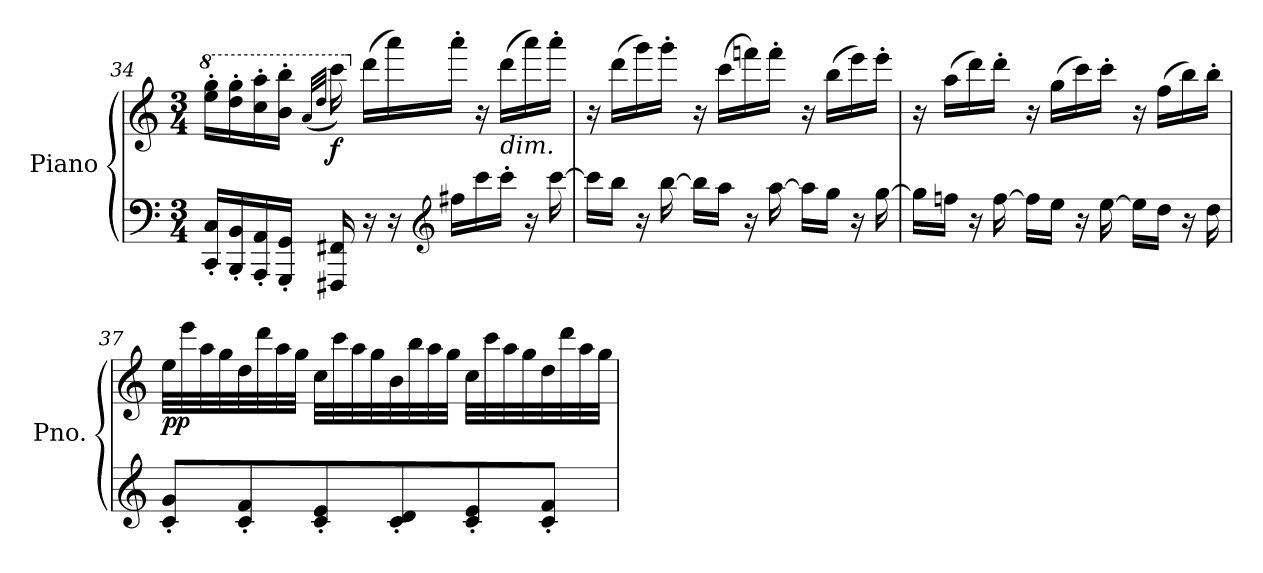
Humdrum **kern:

**kern	**kern	**dynam
*part1	*part1	*part1
*staff2	*staff1	*staff1/2
*I"Piano	*	*
*I'Pno.	*	*
!!LO:LB:g=z
*clefF4	*clefG2	*
*k[]	*k[]	*
*M3/4	*M3/4	*
*	*8va	*
=34	=34	=34
16CC/' 16C/'LL	16eee\' 16ggg\'LL	.
16BBB/' 16BB/'	16ddd\' 16ggg\'	.
16AAA/' 16AA/'	16ccc\' 16aaa\'	.
16GGG/' 16GG/'JJ	16bb\' 16bbb\'JJ	.
.	(<32qaa/LLL	.
.	32qddd/JJJ	.
!	!	!LO:DY:b
16FFF#X/ 16FF#X/	16cccc\)	f
*	*X8va	*
16r	(>16ddd\LL	.
16r	16aaa\)	.
*clefG2	*	*
16ff#X\LL	16aaa'\JJ	.
16ccc\	16r	.
!	!LO:TX:b:i:t=dim.	!
16ccc'\JJ	(>16ddd\LL	.
16r	16aaa\)	.
[16ccc\	16aaa'\JJ	.
=35	=35	=35
16ccc\LL]	16r	.
16bb\JJ	(>16ddd\LL	.
16r	16ggg\)	.
[16bb\	16ggg'\JJ	.
16bb\LL]	16r	.
16aa\JJ	(>16ccc\LL	.
16r	16fffn\)	.
[16aa\	16fff'\JJ	.
16aa\LL]	16r	.
16gg\JJ	(>16bb\LL	.
16r	16eee\)	.
[16gg\	16eee'\JJ	.
=36	=36	=36
16gg\LL]	16r	.
16ffn\JJ	(>16aa\LL	.
16r	16ddd\)	.
[16ff\	16ddd'\JJ	.
16ff\LL]	16r	.
16ee\JJ	(>16gg\LL	.
16r	16ccc\)	.
[16ee\	16ccc'\JJ	.
16ee\LL]	16r	.
16dd\JJ	(>16ff\LL	.
16r	16bb\)	.
16dd\	16bb'\JJ	.
!!LO:LB:g=z
=37	=37	=37
!	!	!LO:DY:b
8c/' 8g/'L	32ee\LLL	pp
.	32eee\	.
.	32aa\	.
.	32gg\	.
8c/' 8f/'	32dd\	.
.	32ddd\	.
.	32aa\	.
.	32gg\JJJ	.
8c/' 8e/'	32cc\LLL	.
.	32ccc\	.
.	32aa\	.
.	32gg\	.
8c/' 8d/'	32b\	.
.	32bb\	.
.	32aa\	.
.	32gg\JJJ	.
8c/' 8e/'	32cc\LLL	.
.	32ccc\	.
.	32aa\	.
.	32gg\	.
8c/' 8f/'J	32dd\	.
.	32ddd\	.
.	32aa\	.
.	32gg\JJJ	.
=	=	=
*-	*-	*-
